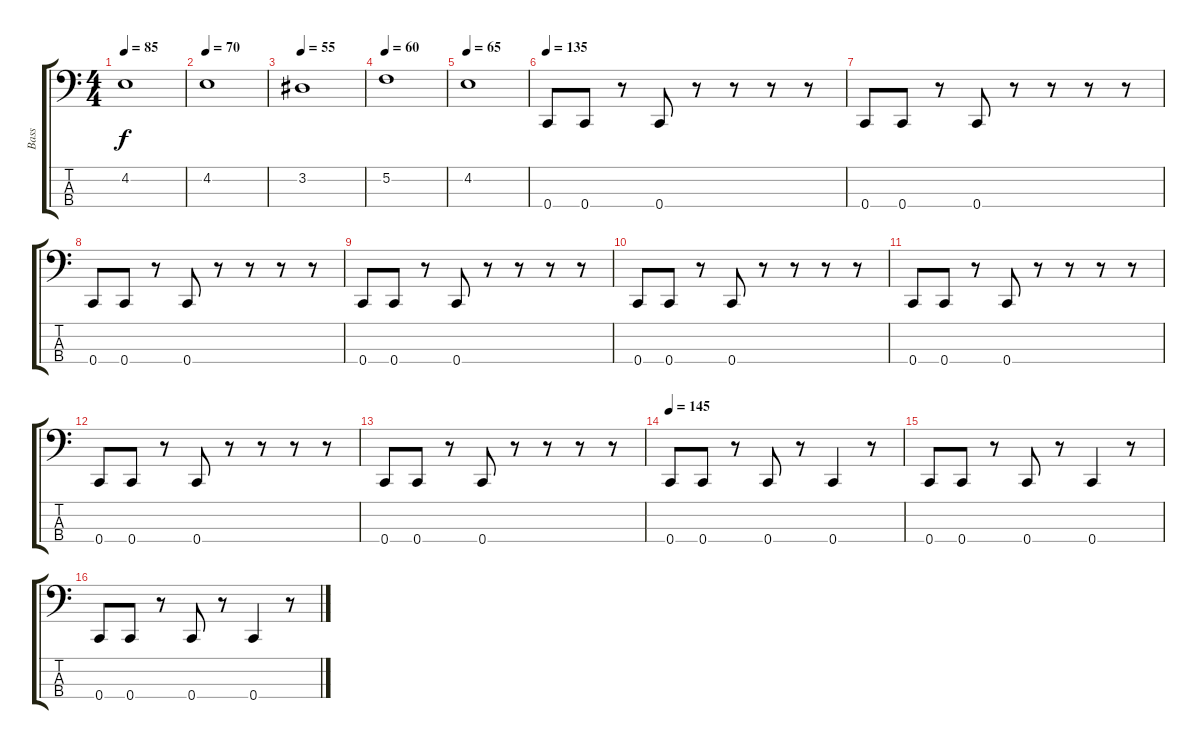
\track ("Bass" "Bass") {instrument electricbasspick}
\staff {score tabs}
\tuning (F2 C2 G1 C1) {hide}
\ts (4 4)
\tempo 85
\clef f4
\ks c
4.2.1{dy f} |
\tempo 70
4.2.1 |
\tempo 55
3.2.1 |
\tempo 60
5.2.1 |
\tempo 65
4.2.1 |
\tempo 135
0.4.8 0.4.8 r.8 0.4.8 r.8 r.8 r.8 r.8 |
0.4.8 0.4.8 r.8 0.4.8 r.8 r.8 r.8 r.8 |
0.4.8 0.4.8 r.8 0.4.8 r.8 r.8 r.8 r.8 |
0.4.8 0.4.8 r.8 0.4.8 r.8 r.8 r.8 r.8 |
0.4.8 0.4.8 r.8 0.4.8 r.8 r.8 r.8 r.8 |
0.4.8 0.4.8 r.8 0.4.8 r.8 r.8 r.8 r.8 |
0.4.8 0.4.8 r.8 0.4.8 r.8 r.8 r.8 r.8 |
0.4.8 0.4.8 r.8 0.4.8 r.8 r.8 r.8 r.8 |
\tempo 145
0.4.8 0.4.8 r.8 0.4.8 r.8 0.4.4 r.8 |
0.4.8 0.4.8 r.8 0.4.8 r.8 0.4.4 r.8 |
0.4.8 0.4.8 r.8 0.4.8 r.8 0.4.4 r.8
